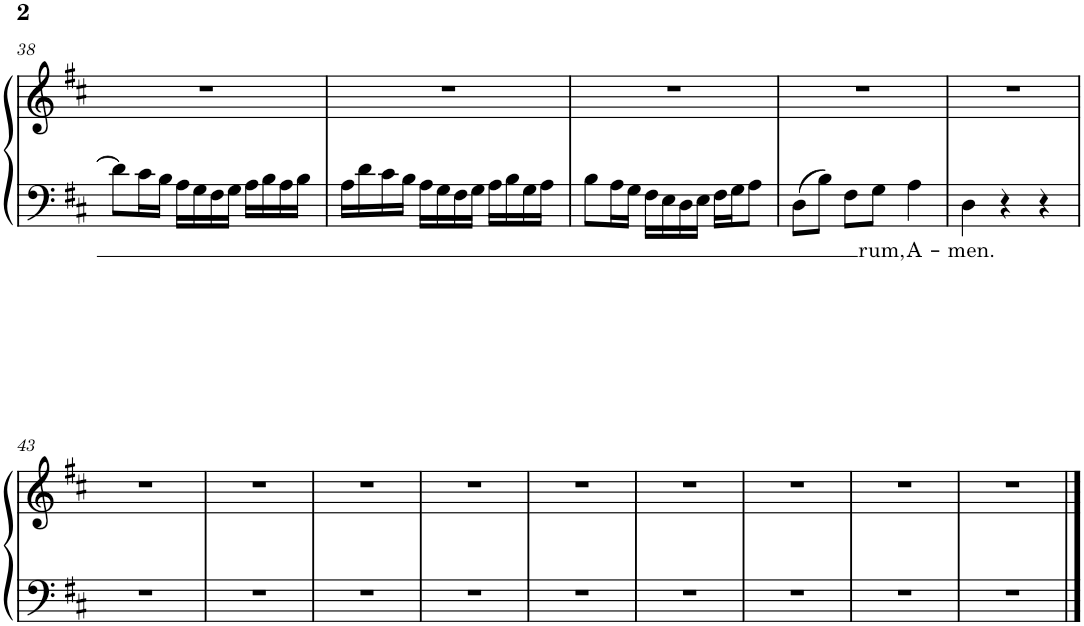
**kern	**text	**kern
*part1	*part1	*part1
*staff2	*staff2	*staff1
*I"Piano	*	*
*I'Pno.	*	*
!!LO:PB:g=z
*clefF4	*	*clefG2
*k[f#c#]	*	*k[f#c#]
*M3/4	*	*M3/4
=38	=38	=38
8d\L]	.	2.r
16c#\L	.	.
16B\JJ	.	.
16A\LL	.	.
16G\	.	.
16F#\	.	.
16G\JJ	.	.
16A\LL	.	.
16B\	.	.
16A\	.	.
16B\JJ	.	.
=39	=39	=39
16A\LL	.	2.r
16d\	.	.
16c#\	.	.
16B\JJ	.	.
16A\LL	.	.
16G\	.	.
16F#\	.	.
16G\JJ	.	.
16A\LL	.	.
16B\	.	.
16G\	.	.
16A\JJ	.	.
=40	=40	=40
8B\L	.	2.r
16A\L	.	.
16G\JJ	.	.
16F#\LL	.	.
16E\	.	.
16D\	.	.
16E\JJ	.	.
16F#\LL	.	.
16G\J	.	.
8A\J	.	.
=41	=41	=41
8D\L	.	2.r
8B\J	.	.
8F#\L	.	.
!	!LO:LY:b	!
8G\J	rum,	.
!	!LO:LY:b	!
4A\	A-	.
=42	=42	=42
!	!LO:LY:b	!
4D\	-men.	2.r
4r	.	.
4r	.	.
!!LO:LB:g=z
=43	=43	=43
2.r	.	2.r
=44	=44	=44
2.r	.	2.r
=45	=45	=45
2.r	.	2.r
=46	=46	=46
2.r	.	2.r
=47	=47	=47
2.r	.	2.r
=48	=48	=48
2.r	.	2.r
=49	=49	=49
2.r	.	2.r
=50	=50	=50
2.r	.	2.r
=51	=51	=51
2.r	.	2.r
==	==	==
*-	*-	*-
